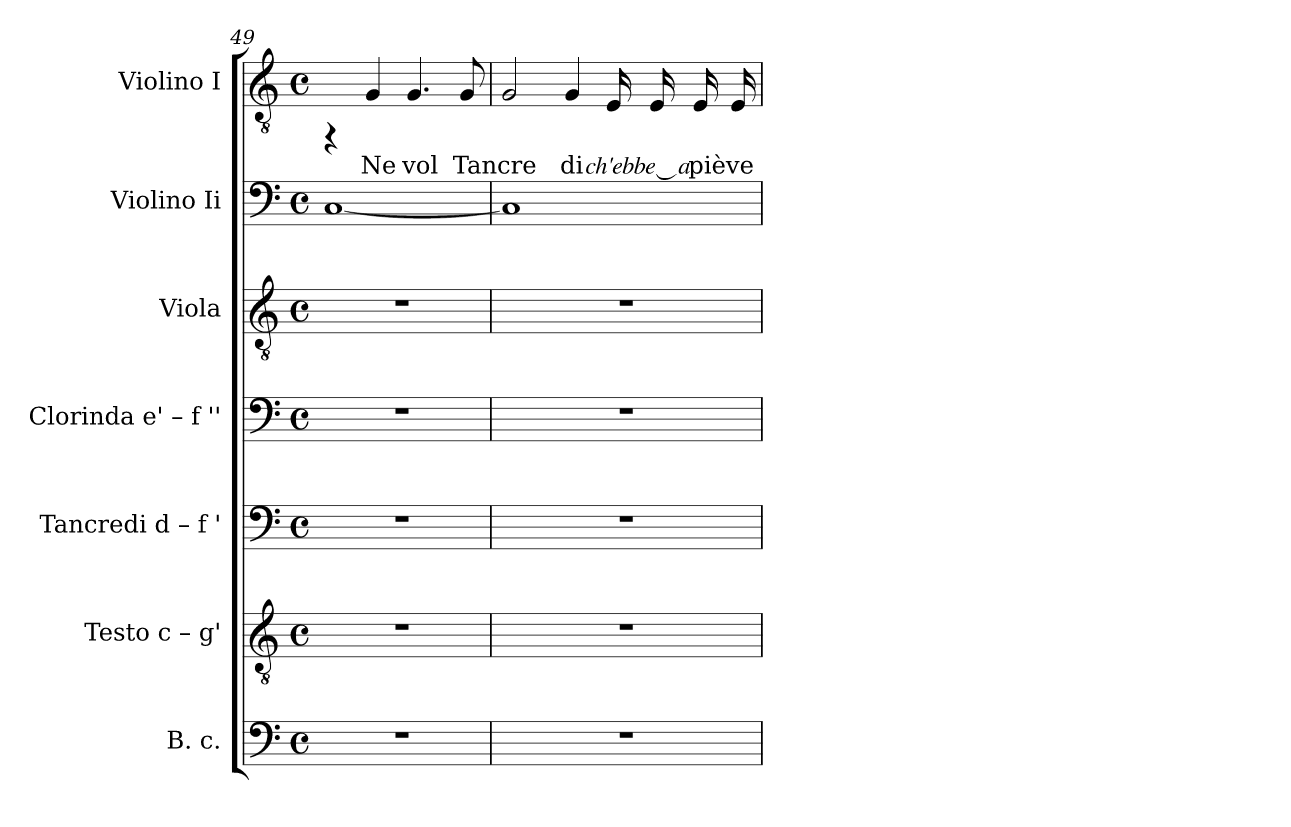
**kern	**kern	**kern	**kern	**kern	**kern	**kern	**text
*part7	*part6	*part5	*part4	*part3	*part2	*part1	*part1
*staff7	*staff6	*staff5	*staff4	*staff3	*staff2	*staff1	*staff1
*I"B. c.	*I"Testo  c – g'	*I"Tancredi  d – f '	*I"Clorinda  e' – f ''	*I"Viola	*I"Violino Ii	*I"Violino I	*
*clefF4	*clefGv2	*clefF4	*clefF4	*clefGv2	*clefF4	*clefGv2	*
*k[]	*k[]	*k[]	*k[]	*k[]	*k[]	*k[]	*
*C:	*C:	*C:	*C:	*C:	*C:	*C:	*
*M4/4	*M4/4	*M4/4	*M4/4	*M4/4	*M4/4	*M4/4	*
*met(c)	*met(c)	*met(c)	*met(c)	*met(c)	*met(c)	*met(c)	*
=49	=49	=49	=49	=49	=49	=49	=49
1r	1r	1r	1r	1r	[<1C	4rFF	.
!	!	!	!	!	!	!	!LO:LY:b:cj
.	.	.	.	.	.	4G/	Ne
!	!	!	!	!	!	!	!LO:LY:b:cj
.	.	.	.	.	.	4.G/	vol
!	!	!	!	!	!	!	!LO:LY:b:cj
.	.	.	.	.	.	8G/	Tan
=50	=50	=50	=50	=50	=50	=50	=50
!	!	!	!	!	!	!	!LO:LY:b:cj
1r	1r	1r	1r	1r	1C]	2G/	cre
!	!	!	!	!	!	!	!LO:LY:b:cj
.	.	.	.	.	.	4G/	di
!	!	!	!	!	!	!	!LO:LY:b:cj
.	.	.	.	.	.	16E/	ch'ebbe‿a
!	!	!	!	!	!	!	!LO:LY:b:cj
.	.	.	.	.	.	16E/	.
!	!	!	!	!	!	!	!LO:LY:b:cj
.	.	.	.	.	.	16E/	piè
!	!	!	!	!	!	!	!LO:LY:b:cj
.	.	.	.	.	.	16E/	ve
=	=	=	=	=	=	=	=
*-	*-	*-	*-	*-	*-	*-	*-
